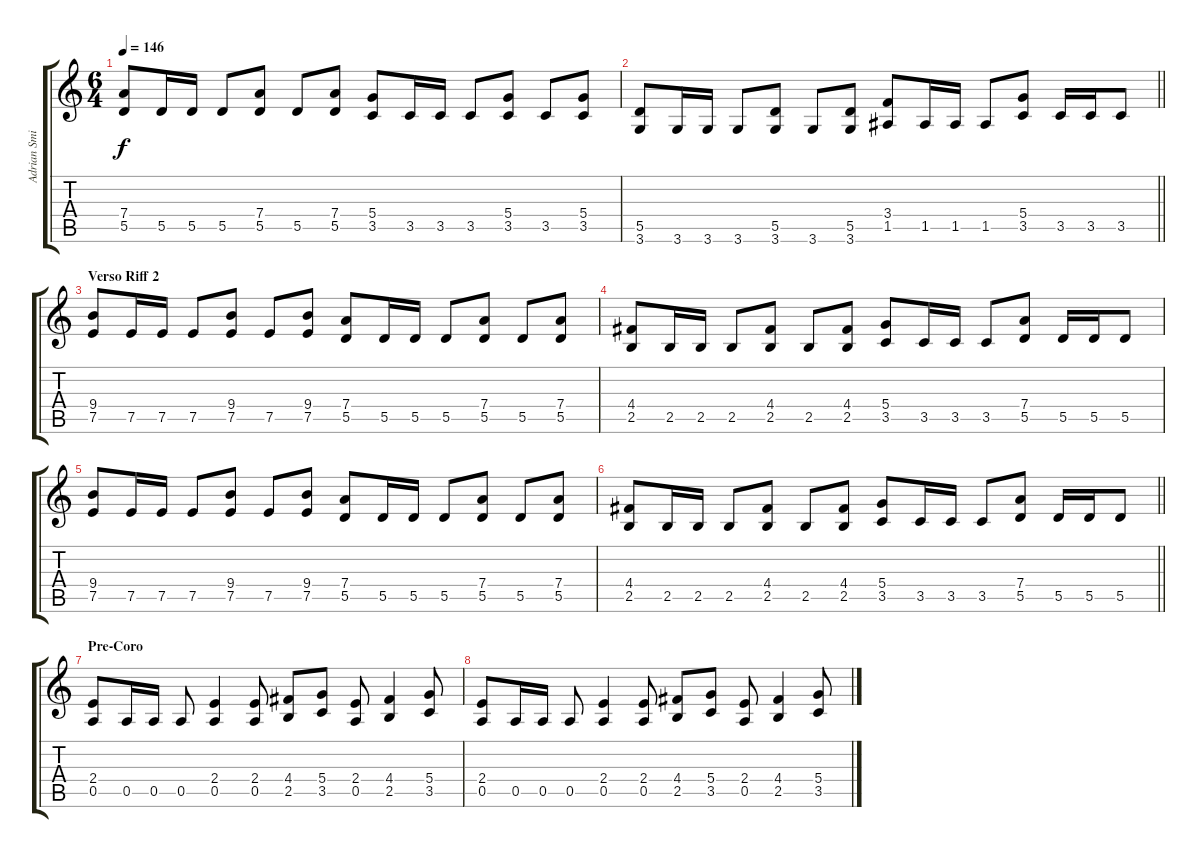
\track ("Adrian Smith" "Adrian Smi") {instrument overdrivenguitar}
\staff {score tabs}
\tuning (E4 B3 G3 D3 A2 E2) {hide}
\ts (6 4)
\tempo 146
\clef g2
\ks c
(7.4 5.5).8{dy f volume 11} 5.5.16 5.5.16 5.5.8 (7.4 5.5).8 5.5.8 (7.4 5.5).8 (5.4 3.5).8 3.5.16 3.5.16 3.5.8 (5.4 3.5).8 3.5.8 (5.4 3.5).8 |
\barLineRight lightlight
(5.5 3.6).8 3.6.16 3.6.16 3.6.8 (5.5 3.6).8 3.6.8 (5.5 3.6).8 (3.4 1.5).8 1.5.16 1.5.16 1.5.8 (5.4 3.5).8 3.5.16 3.5.16 3.5.8 |
\section ("" "Verso Riff 2")
(9.4 7.5).8 7.5.16 7.5.16 7.5.8 (9.4 7.5).8 7.5.8 (9.4 7.5).8 (7.4 5.5).8 5.5.16 5.5.16 5.5.8 (7.4 5.5).8 5.5.8 (7.4 5.5).8 |
(4.4 2.5).8 2.5.16 2.5.16 2.5.8 (4.4 2.5).8 2.5.8 (4.4 2.5).8 (5.4 3.5).8 3.5.16 3.5.16 3.5.8 (7.4 5.5).8 5.5.16 5.5.16 5.5.8 |
(9.4 7.5).8 7.5.16 7.5.16 7.5.8 (9.4 7.5).8 7.5.8 (9.4 7.5).8 (7.4 5.5).8 5.5.16 5.5.16 5.5.8 (7.4 5.5).8 5.5.8 (7.4 5.5).8 |
\barLineRight lightlight
(4.4 2.5).8 2.5.16 2.5.16 2.5.8 (4.4 2.5).8 2.5.8 (4.4 2.5).8 (5.4 3.5).8 3.5.16 3.5.16 3.5.8 (7.4 5.5).8 5.5.16 5.5.16 5.5.8 |
\section ("" "Pre-Coro")
(2.4 0.5).8 0.5.16 0.5.16 0.5.8 (2.4 0.5).4 (2.4 0.5).8 (4.4 2.5).8 (5.4 3.5).8 (2.4 0.5).8 (4.4 2.5).4 (5.4 3.5).8 |
(2.4 0.5).8 0.5.16 0.5.16 0.5.8 (2.4 0.5).4 (2.4 0.5).8 (4.4 2.5).8 (5.4 3.5).8 (2.4 0.5).8 (4.4 2.5).4 (5.4 3.5).8
